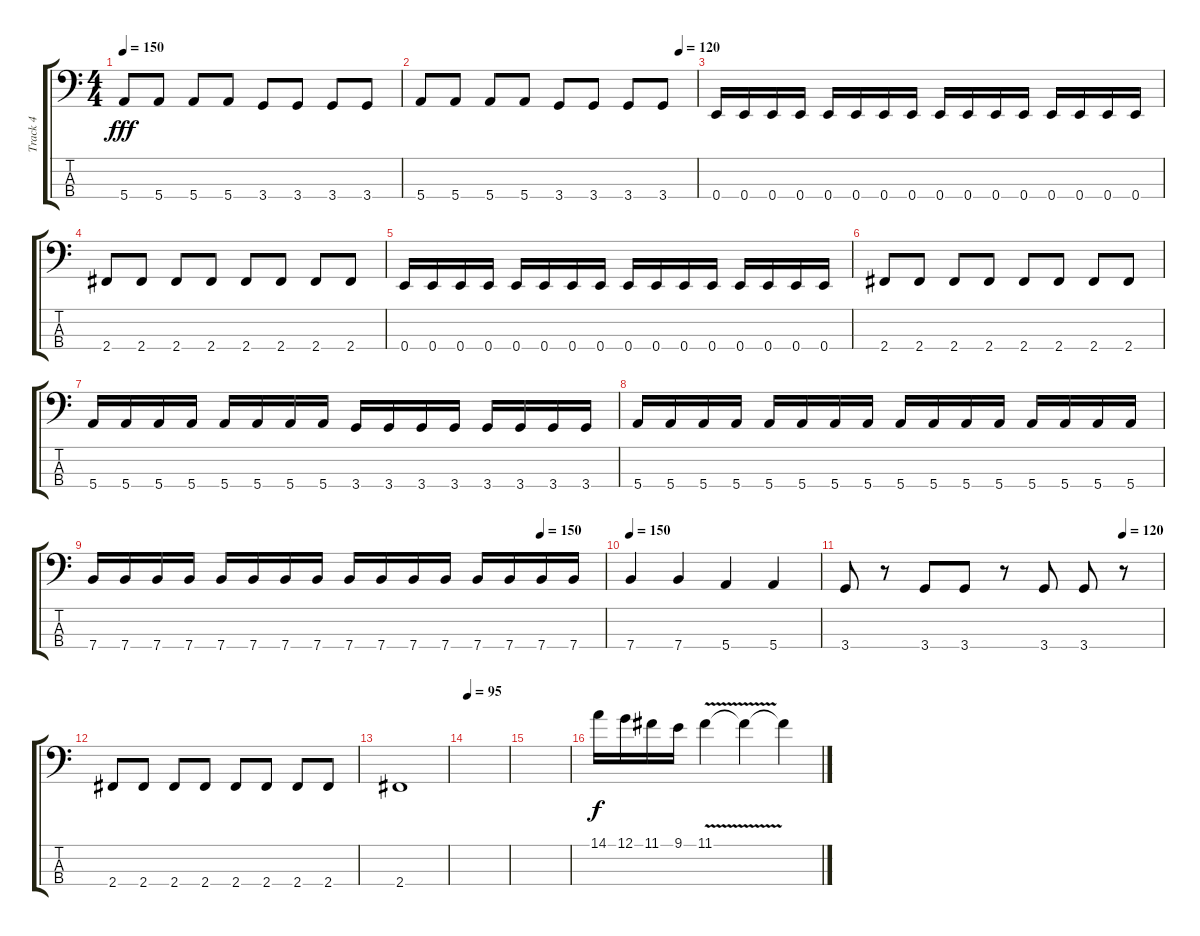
\track ("Track 4" "Track 4") {instrument electricbasspick}
\staff {score tabs}
\tuning (G2 D2 A1 E1) {hide}
\ts (4 4)
\tempo 150
\clef f4
\ks c
5.4.8{dy fff} 5.4.8 5.4.8 5.4.8 3.4.8 3.4.8 3.4.8 3.4.8 |
\tempo (120 0.9375)
5.4.8 5.4.8 5.4.8 5.4.8 3.4.8 3.4.8 3.4.8 3.4.8 |
0.4.16 0.4.16 0.4.16 0.4.16 0.4.16 0.4.16 0.4.16 0.4.16 0.4.16 0.4.16 0.4.16 0.4.16 0.4.16 0.4.16 0.4.16 0.4.16 |
2.4.8 2.4.8 2.4.8 2.4.8 2.4.8 2.4.8 2.4.8 2.4.8 |
0.4.16 0.4.16 0.4.16 0.4.16 0.4.16 0.4.16 0.4.16 0.4.16 0.4.16 0.4.16 0.4.16 0.4.16 0.4.16 0.4.16 0.4.16 0.4.16 |
2.4.8 2.4.8 2.4.8 2.4.8 2.4.8 2.4.8 2.4.8 2.4.8 |
5.4.16 5.4.16 5.4.16 5.4.16 5.4.16 5.4.16 5.4.16 5.4.16 3.4.16 3.4.16 3.4.16 3.4.16 3.4.16 3.4.16 3.4.16 3.4.16 |
5.4.16 5.4.16 5.4.16 5.4.16 5.4.16 5.4.16 5.4.16 5.4.16 5.4.16 5.4.16 5.4.16 5.4.16 5.4.16 5.4.16 5.4.16 5.4.16 |
\tempo (150 0.875)
7.4.16 7.4.16 7.4.16 7.4.16 7.4.16 7.4.16 7.4.16 7.4.16 7.4.16 7.4.16 7.4.16 7.4.16 7.4.16 7.4.16 7.4.16 7.4.16 |
\tempo 150
7.4.4 7.4.4 5.4.4 5.4.4 |
\tempo (120 0.875)
3.4.8 r.8 3.4.8 3.4.8 r.8 3.4.8 3.4.8 r.8 |
2.4.8 2.4.8 2.4.8 2.4.8 2.4.8 2.4.8 2.4.8 2.4.8 |
2.4.1 |
\tempo 95
|
|
14.1.16{dy f} 12.1.16 11.1.16 9.1.16 11.1{v}.4 11.1{t}.4 11.1{t}.4
